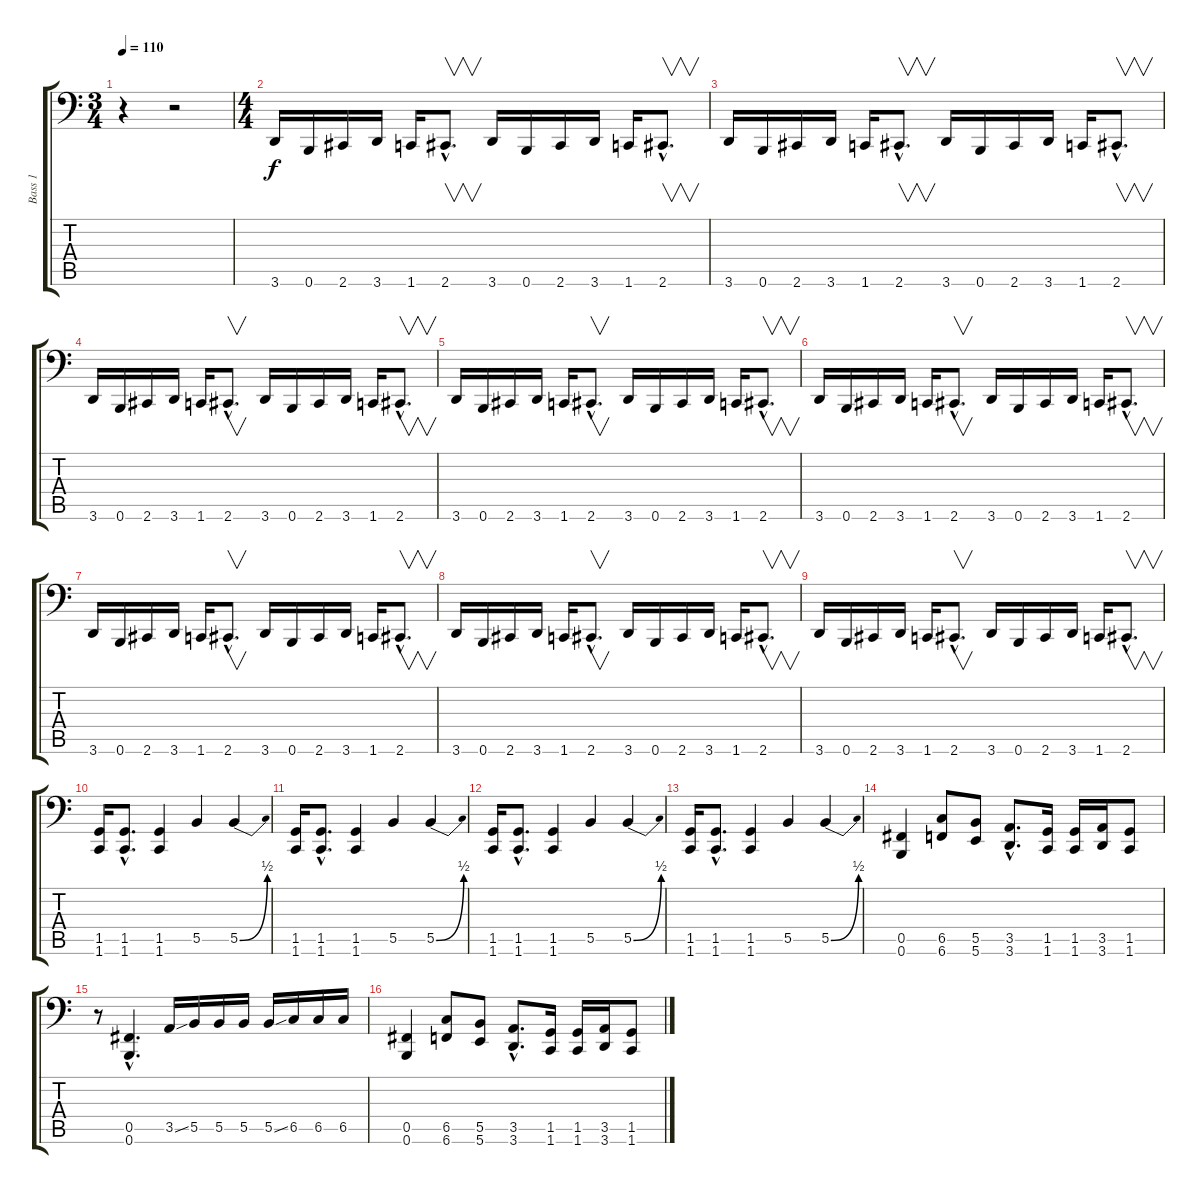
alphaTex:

\track ("Bass 1" "Bass 1") {instrument electricbasspick}
\staff {score tabs}
\tuning (Db3 Ab2 E2 B1 Gb1 B0) {hide}
\ts (3 4)
\tempo 110
\clef f4
\ks c
r.4{dy f} r.2 |
\ts (4 4)
3.6.16 0.6.16 2.6.16 3.6.16 1.6.16 2.6{hac}.8{v d} 3.6.16 0.6.16 2.6.16 3.6.16 1.6.16 2.6{hac}.8{v d} |
3.6.16 0.6.16 2.6.16 3.6.16 1.6.16 2.6{hac}.8{v d} 3.6.16 0.6.16 2.6.16 3.6.16 1.6.16 2.6{hac}.8{v d} |
3.6.16 0.6.16 2.6.16 3.6.16 1.6.16 2.6{hac}.8{v d} 3.6.16 0.6.16 2.6.16 3.6.16 1.6.16 2.6{hac}.8{v d} |
3.6.16 0.6.16 2.6.16 3.6.16 1.6.16 2.6{hac}.8{v d} 3.6.16 0.6.16 2.6.16 3.6.16 1.6.16 2.6{hac}.8{v d} |
3.6.16 0.6.16 2.6.16 3.6.16 1.6.16 2.6{hac}.8{v d} 3.6.16 0.6.16 2.6.16 3.6.16 1.6.16 2.6{hac}.8{v d} |
3.6.16 0.6.16 2.6.16 3.6.16 1.6.16 2.6{hac}.8{v d} 3.6.16 0.6.16 2.6.16 3.6.16 1.6.16 2.6{hac}.8{v d} |
3.6.16 0.6.16 2.6.16 3.6.16 1.6.16 2.6{hac}.8{v d} 3.6.16 0.6.16 2.6.16 3.6.16 1.6.16 2.6{hac}.8{v d} |
3.6.16 0.6.16 2.6.16 3.6.16 1.6.16 2.6{hac}.8{v d} 3.6.16 0.6.16 2.6.16 3.6.16 1.6.16 2.6{hac}.8{v d} |
(1.5 1.6).16 (1.5{hac} 1.6{hac}).8{d} (1.5 1.6).4 5.5.4 5.5{be (bend 0 0 60 2)}.4 |
(1.5 1.6).16 (1.5{hac} 1.6{hac}).8{d} (1.5 1.6).4 5.5.4 5.5{be (bend 0 0 60 2)}.4 |
(1.5 1.6).16 (1.5{hac} 1.6{hac}).8{d} (1.5 1.6).4 5.5.4 5.5{be (bend 0 0 60 2)}.4 |
(1.5 1.6).16 (1.5{hac} 1.6{hac}).8{d} (1.5 1.6).4 5.5.4 5.5{be (bend 0 0 60 2)}.4 |
(0.5 0.6).4 (6.5 6.6).8 (5.5 5.6).8 (3.5{hac} 3.6{hac}).8{d} (1.5 1.6).16 (1.5 1.6).16 (3.5 3.6).16 (1.5 1.6).8 |
r.8 (0.5{hac} 0.6{hac}).4{d} 3.5{ss}.16 5.5.16 5.5.16 5.5.16 5.5{ss}.16 6.5.16 6.5.16 6.5.16 |
(0.5 0.6).4 (6.5 6.6).8 (5.5 5.6).8 (3.5{hac} 3.6{hac}).8{d} (1.5 1.6).16 (1.5 1.6).16 (3.5 3.6).16 (1.5 1.6).8
